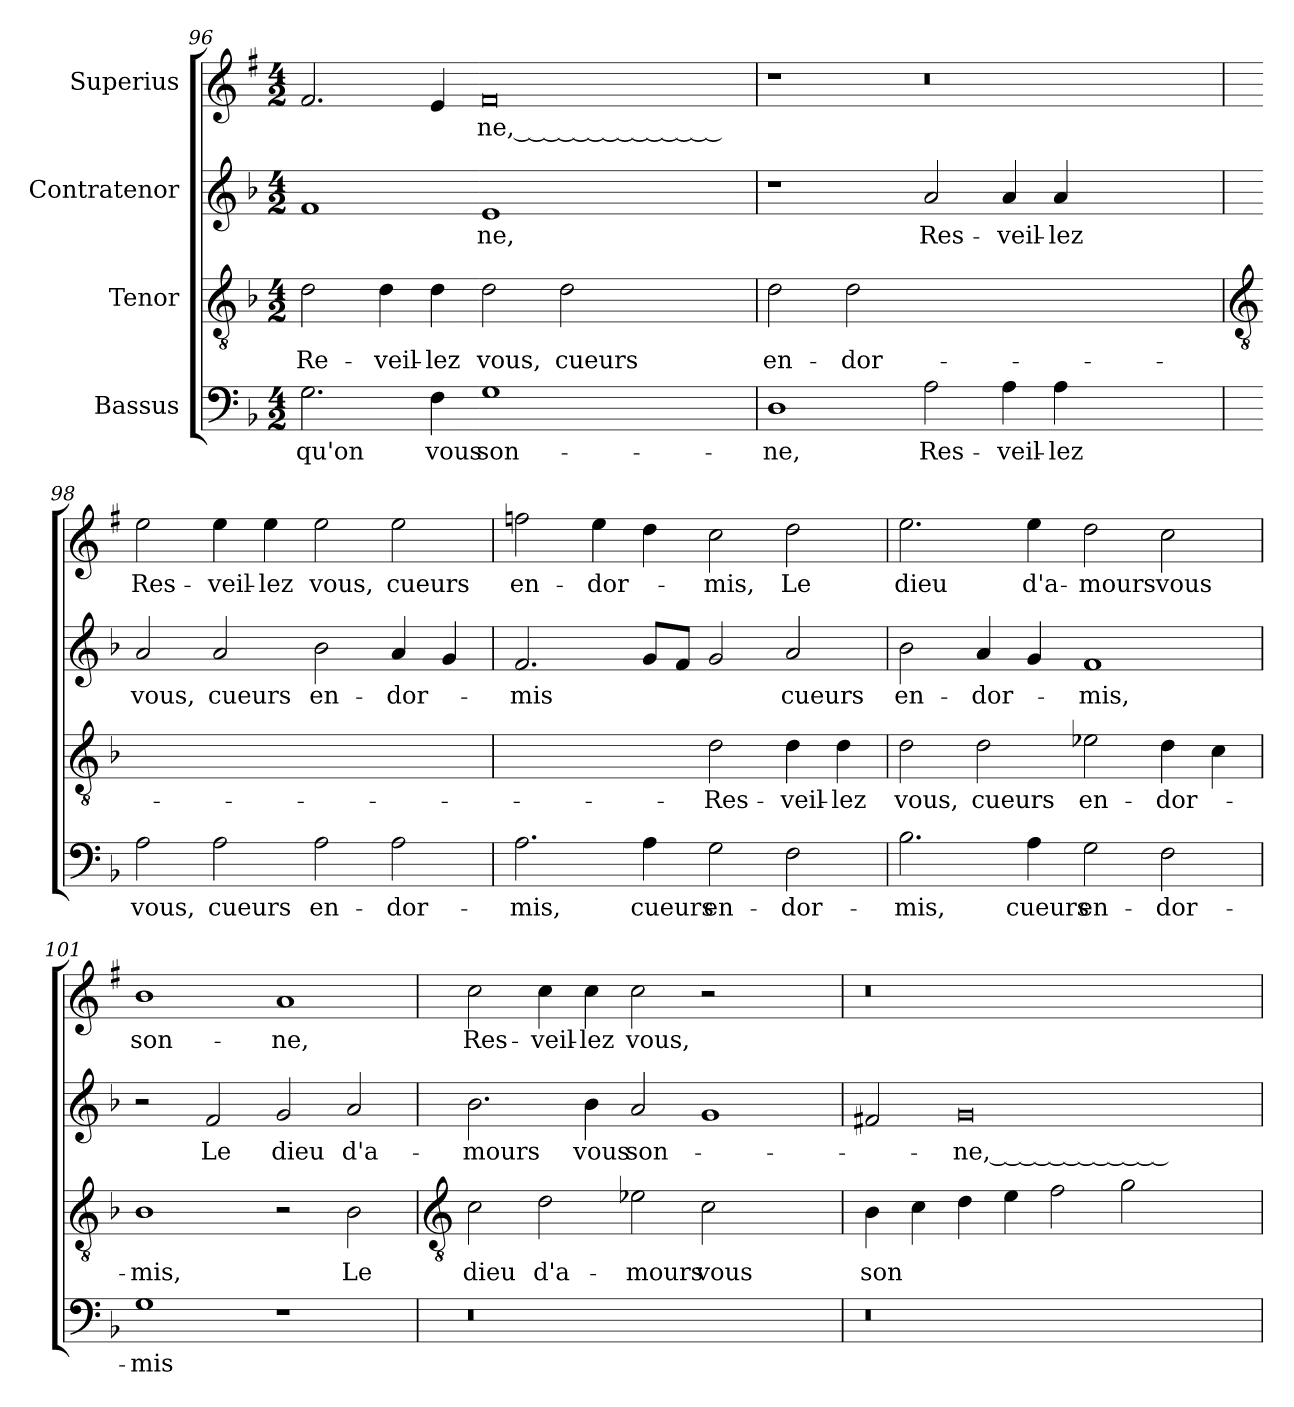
**kern	**text	**kern	**text	**kern	**text	**kern	**text
*part4	*part4	*part3	*part3	*part2	*part2	*part1	*part1
*staff4	*staff4	*staff3	*staff3	*staff2	*staff2	*staff1	*staff1
*I"Bassus	*	*I"Tenor	*	*I"Contratenor	*	*I"Superius	*
!!LO:LB:g=z
*clefF4	*	*clefGv2	*	*clefG2	*	*clefG2	*
*	*	*	*	*	*	*ITrd1c2	*
*k[b-]	*	*k[b-]	*	*k[b-]	*	*k[b-]	*
*F:	*	*F:	*	*F:	*	*F:	*
*M4/2	*	*M4/2	*	*M4/2	*	*M4/2	*
=96	=96	=96	=96	=96	=96	=96	=96
!	!LO:LY:b	!	!LO:LY:b	!	!	!	!
2.G	qu'on	2d	Re-	1f	.	2.e	.
!	!	!	!LO:LY:b	!	!	!	!
.	.	4d	-veil-	.	.	.	.
!	!LO:LY:b	!	!LO:LY:b	!	!	!	!
4F	vous	4d	-lez	.	.	4d	.
!	!LO:LY:b	!	!LO:LY:b	!	!LO:LY:b	!	!LO:LY:b
1G	son-	2d	vous,	1e	-ne,	0e	-ne,_______________
!	!	!	!LO:LY:b	!	!	!	!
.	.	2d	cueurs	.	.	.	.
1ryy	.	1ryy	.	1ryy	.	.	.
!!LO:LB:g=z
=97	=97	=97	=97	=97	=97	=97	=97
!	!LO:LY:b	!	!LO:LY:b	!	!	!	!
1D	-ne,	2d	en-	1r	.	1r	.
!	!	!	!LO:LY:b	!	!	!	!
.	.	2d	-dor-	.	.	.	.
!	!LO:LY:b	!	!LO:LY:b	!	!LO:LY:b	!	!
2A	Res-	[1c#yy	-mis,	2a	Res-	0r	.
!	!LO:LY:b	!	!	!	!LO:LY:b	!	!
4A	-veil-	.	.	4a	-veil-	.	.
!	!LO:LY:b	!	!	!	!LO:LY:b	!	!
4A	-lez	.	.	4a	-lez	.	.
1ryy	.	1ryy	.	1ryy	.	.	.
!!LO:LB:g=z
=98	=98	=98	=98	=98	=98	=98	=98
*	*	*clefGv2	*	*	*	*	*
!	!LO:LY:b	!	!	!	!LO:LY:b	!	!LO:LY:b
2A	vous,	0c#yy_	.	2a	vous,	2dd	Res-
!	!LO:LY:b	!	!	!	!LO:LY:b	!	!LO:LY:b
2A	cueurs	.	.	2a	cueurs	4dd	-veil-
!	!	!	!	!	!	!	!LO:LY:b
.	.	.	.	.	.	4dd	-lez
!	!LO:LY:b	!	!	!	!LO:LY:b	!	!LO:LY:b
2A	en-	.	.	2b-	en-	2dd	vous,
!	!LO:LY:b	!	!	!	!LO:LY:b	!	!LO:LY:b
2A	-dor-	.	.	4a	-dor-	2dd	cueurs
.	.	.	.	4g	.	.	.
!!LO:LB:g=z
=99	=99	=99	=99	=99	=99	=99	=99
!	!LO:LY:b	!	!	!	!LO:LY:b	!	!LO:LY:b
2.A	-mis,	2c#yy_	.	2.f	-mis	2ee-	en-
!	!	!	!	!	!	!	!LO:LY:b
.	.	2c#yy]	.	.	.	4dd	-dor-
!	!LO:LY:b	!	!	!	!	!	!
4A	cueurs	.	.	8gL	.	4cc	.
.	.	.	.	8fJ	.	.	.
!	!LO:LY:b	!	!LO:LY:b	!	!	!	!LO:LY:b
2G	en-	2d	Res-	2g	.	2b-	-mis,
!	!LO:LY:b	!	!LO:LY:b	!	!LO:LY:b	!	!LO:LY:b
2F	-dor-	4d	-veil-	2a	cueurs	2cc	Le
!	!	!	!LO:LY:b	!	!	!	!
.	.	4d	-lez	.	.	.	.
=100	=100	=100	=100	=100	=100	=100	=100
!	!LO:LY:b	!	!LO:LY:b	!	!LO:LY:b	!	!LO:LY:b
2.B-	-mis,	2d	vous,	2b-	en-	2.dd	dieu
!	!	!	!LO:LY:b	!	!LO:LY:b	!	!
.	.	2d	cueurs	4a	-dor-	.	.
!	!LO:LY:b	!	!	!	!	!	!LO:LY:b
4A	cueurs	.	.	4g	.	4dd	d'a-
!	!LO:LY:b	!	!LO:LY:b	!	!LO:LY:b	!	!LO:LY:b
2G	en-	2e-	en-	1f	-mis,	2cc	-mours
!	!LO:LY:b	!	!LO:LY:b	!	!	!	!LO:LY:b
2F	-dor-	4d	-dor-	.	.	2b-	vous
.	.	4c	.	.	.	.	.
!!LO:LB:g=z
=101	=101	=101	=101	=101	=101	=101	=101
!	!LO:LY:b	!	!LO:LY:b	!	!	!	!LO:LY:b
1G	-mis	1B-	-mis,	2r	.	1a	son-
!	!	!	!	!	!LO:LY:b	!	!
.	.	.	.	2f	Le	.	.
!	!	!	!	!	!LO:LY:b	!	!LO:LY:b
1r	.	2r	.	2g	dieu	1g	-ne,
!	!	!	!LO:LY:b	!	!LO:LY:b	!	!
.	.	2B-	Le	2a	d'a-	.	.
!!LO:LB:g=z
=102	=102	=102	=102	=102	=102	=102	=102
*	*	*clefGv2	*	*	*	*	*
!	!	!	!LO:LY:b	!	!LO:LY:b	!	!LO:LY:b
0r	.	2c	dieu	2.b-	-mours	2b-	Res-
!	!	!	!LO:LY:b	!	!	!	!LO:LY:b
.	.	2d	d'a-	.	.	4b-	-veil-
!	!	!	!	!	!LO:LY:b	!	!LO:LY:b
.	.	.	.	4b-	vous	4b-	-lez
!	!	!	!LO:LY:b	!	!LO:LY:b	!	!LO:LY:b
.	.	2e-	-mours	2a	son-	2b-	vous,
!	!	!	!LO:LY:b	!	!	!	!
.	.	2c	vous	1g	.	2r	.
2ryy	.	2ryy	.	.	.	2ryy	.
!!LO:LB:g=z
=103	=103	=103	=103	=103	=103	=103	=103
!	!	!	!LO:LY:b	!	!	!	!
0r	.	4B-	son	2f#	.	0r	.
.	.	4c	.	.	.	.	.
!	!	!	!	!	!LO:LY:b	!	!
.	.	4d	.	0g	-ne,_____________	.	.
.	.	4e	.	.	.	.	.
.	.	2f	.	.	.	.	.
.	.	2g	.	.	.	.	.
2ryy	.	2ryy	.	.	.	2ryy	.
=	=	=	=	=	=	=	=
*-	*-	*-	*-	*-	*-	*-	*-
